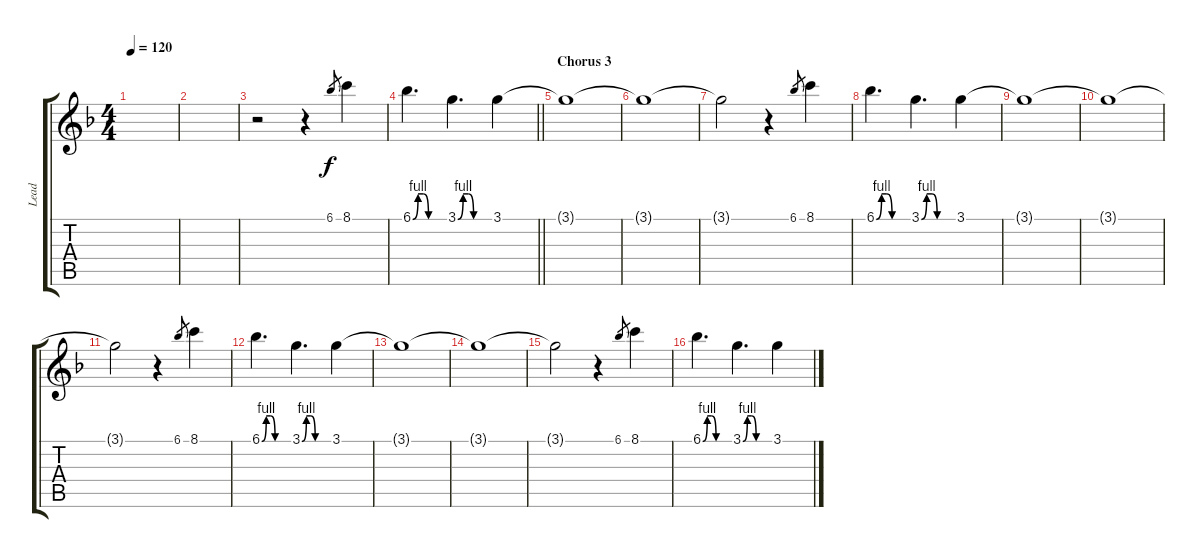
\track ("Lead" "Lead") {instrument distortionguitar}
\staff {score tabs}
\tuning (E4 B3 G3 D3 A2 E2) {hide}
\ts (4 4)
\tempo 120
\clef g2
\ks f
|
|
r.2 r.4 6.1.8{gr} 8.1.4 |
\barLineRight lightlight
6.1{be (custom 0 0 10 4 20 4 30 0 60 0)}.4{d} 3.1{be (custom 0 0 10 4 20 4 30 0 60 0)}.4{d} 3.1.4 |
\section ("" "Chorus 3")
3.1{t}.1 |
3.1{t}.1 |
3.1{t}.2 r.4 6.1.8{gr} 8.1.4 |
6.1{be (custom 0 0 10 4 20 4 30 0 60 0)}.4{d} 3.1{be (custom 0 0 10 4 20 4 30 0 60 0)}.4{d} 3.1.4 |
3.1{t}.1 |
3.1{t}.1 |
3.1{t}.2 r.4 6.1.8{gr} 8.1.4 |
6.1{be (custom 0 0 10 4 20 4 30 0 60 0)}.4{d} 3.1{be (custom 0 0 10 4 20 4 30 0 60 0)}.4{d} 3.1.4 |
3.1{t}.1 |
3.1{t}.1 |
3.1{t}.2 r.4 6.1.8{gr} 8.1.4 |
6.1{be (custom 0 0 10 4 20 4 30 0 60 0)}.4{d} 3.1{be (custom 0 0 10 4 20 4 30 0 60 0)}.4{d} 3.1.4
